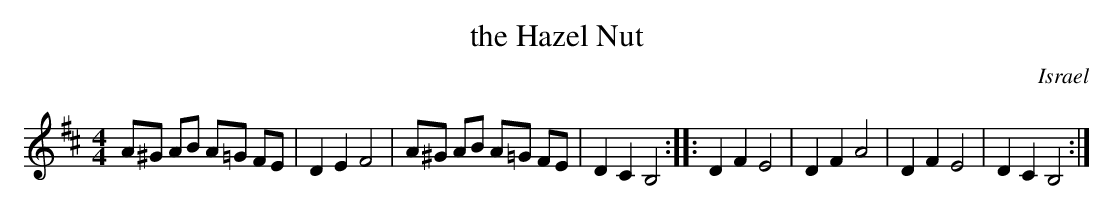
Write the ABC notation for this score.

X:1
T:the Hazel Nut
M:4/4
O:Israel
K:D major
A^G AB A=G FE|D2E2 F4|A^G AB A=G FE|D2C2 B,4::\
D2F2 E4|D2F2 A4|D2F2 E4|D2C2 B,4:|
